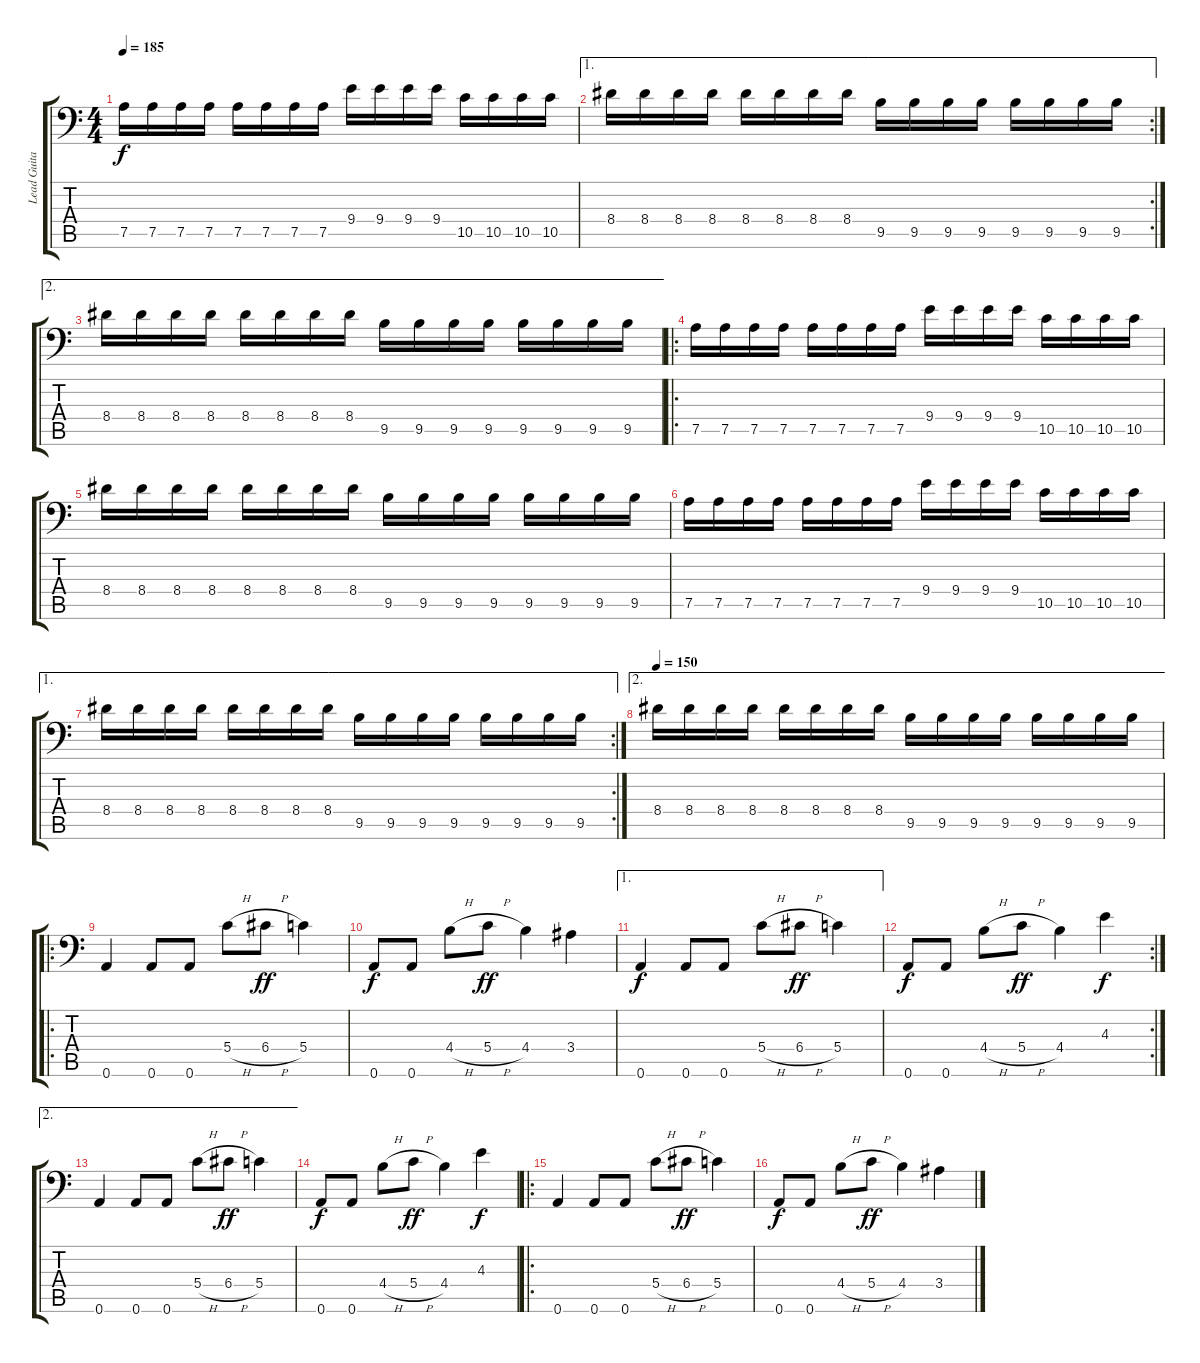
\track ("Lead Guitar" "Lead Guita") {instrument distortionguitar}
\staff {score tabs}
\tuning (A3 E3 C3 G2 D2 A1) {hide}
\ts (4 4)
\tempo 185
\clef f4
\ks c
7.5.16{dy f} 7.5.16 7.5.16 7.5.16 7.5.16 7.5.16 7.5.16 7.5.16 9.4.16 9.4.16 9.4.16 9.4.16 10.5.16 10.5.16 10.5.16 10.5.16 |
\ae 1
\rc 2
8.4.16 8.4.16 8.4.16 8.4.16 8.4.16 8.4.16 8.4.16 8.4.16 9.5.16 9.5.16 9.5.16 9.5.16 9.5.16 9.5.16 9.5.16 9.5.16 |
\ae 2
8.4.16 8.4.16 8.4.16 8.4.16 8.4.16 8.4.16 8.4.16 8.4.16 9.5.16 9.5.16 9.5.16 9.5.16 9.5.16 9.5.16 9.5.16 9.5.16 |
\ro
7.5.16 7.5.16 7.5.16 7.5.16 7.5.16 7.5.16 7.5.16 7.5.16 9.4.16 9.4.16 9.4.16 9.4.16 10.5.16 10.5.16 10.5.16 10.5.16 |
8.4.16 8.4.16 8.4.16 8.4.16 8.4.16 8.4.16 8.4.16 8.4.16 9.5.16 9.5.16 9.5.16 9.5.16 9.5.16 9.5.16 9.5.16 9.5.16 |
7.5.16 7.5.16 7.5.16 7.5.16 7.5.16 7.5.16 7.5.16 7.5.16 9.4.16 9.4.16 9.4.16 9.4.16 10.5.16 10.5.16 10.5.16 10.5.16 |
\ae 1
\rc 2
8.4.16 8.4.16 8.4.16 8.4.16 8.4.16 8.4.16 8.4.16 8.4.16 9.5.16 9.5.16 9.5.16 9.5.16 9.5.16 9.5.16 9.5.16 9.5.16 |
\ae 2
\tempo 150
8.4.16 8.4.16 8.4.16 8.4.16 8.4.16 8.4.16 8.4.16 8.4.16 9.5.16 9.5.16 9.5.16 9.5.16 9.5.16 9.5.16 9.5.16 9.5.16 |
\ro
0.6.4 0.6.8 0.6.8 5.4{h}.8 6.4{h}.8{dy ff} 5.4.4 |
0.6.8{dy f} 0.6.8 4.4{h}.8 5.4{h}.8{dy ff} 4.4.4 3.4.4 |
\ae 1
0.6.4{dy f} 0.6.8 0.6.8 5.4{h}.8 6.4{h}.8{dy ff} 5.4.4 |
\rc 2
0.6.8{dy f} 0.6.8 4.4{h}.8 5.4{h}.8{dy ff} 4.4.4 4.3.4{dy f} |
\ae 2
0.6.4 0.6.8 0.6.8 5.4{h}.8 6.4{h}.8{dy ff} 5.4.4 |
0.6.8{dy f} 0.6.8 4.4{h}.8 5.4{h}.8{dy ff} 4.4.4 4.3.4{dy f} |
\ro
0.6.4 0.6.8 0.6.8 5.4{h}.8 6.4{h}.8{dy ff} 5.4.4 |
0.6.8{dy f} 0.6.8 4.4{h}.8 5.4{h}.8{dy ff} 4.4.4 3.4.4
